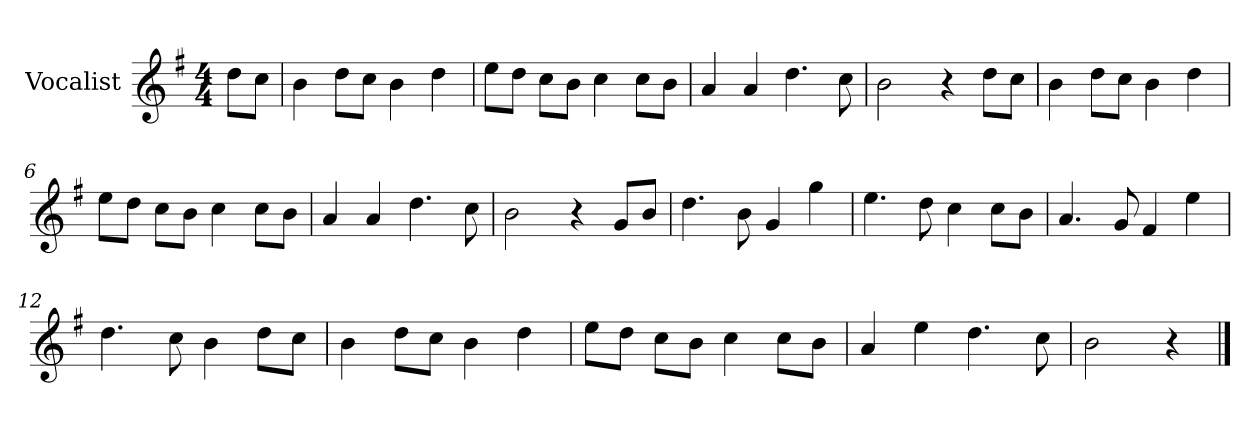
**kern
*part1
*staff1
*I"Vocalist
*k[f#]
*G:
*M4/4
=
8ddL
8ccJ
=1
4b
8ddL
8ccJ
4b
4dd
=2
8eeL
8ddJ
8ccL
8bJ
4cc
8ccL
8bJ
=3
4a
4a
4.dd
8cc
=4
2b
4r
8ddL
8ccJ
=5
4b
8ddL
8ccJ
4b
4dd
=6
8eeL
8ddJ
8ccL
8bJ
4cc
8ccL
8bJ
=7
4a
4a
4.dd
8cc
=8
2b
4r
8gL
8bJ
=9
4.dd
8b
4g
4gg
=10
4.ee
8dd
4cc
8ccL
8bJ
=11
4.a
8g
4f#
4ee
=12
4.dd
8cc
4b
8ddL
8ccJ
=13
4b
8ddL
8ccJ
4b
4dd
=14
8eeL
8ddJ
8ccL
8bJ
4cc
8ccL
8bJ
=15
4a
4ee
4.dd
8cc
=16
2b
4r
==
*-
